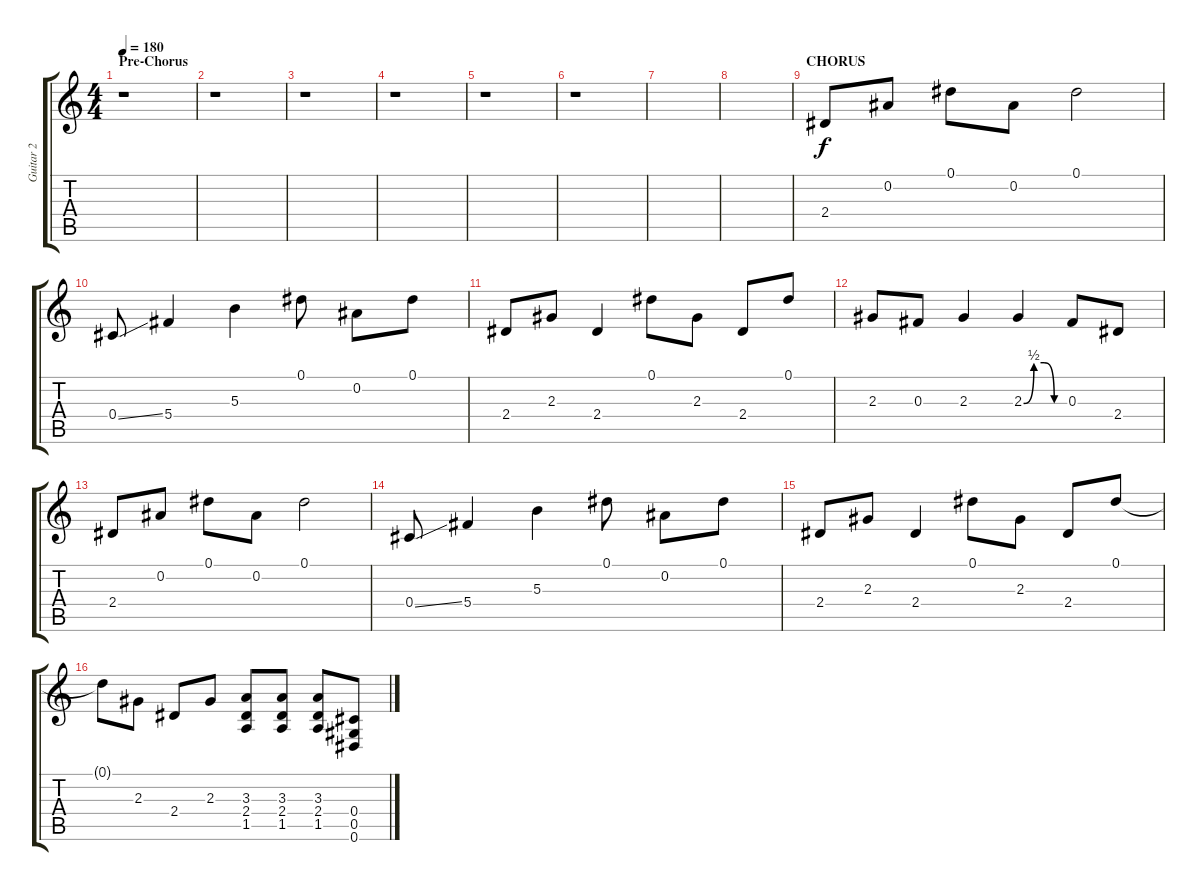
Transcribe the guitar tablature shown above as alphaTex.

\track ("Guitar 2" "Guitar 2") {instrument distortionguitar}
\staff {score tabs}
\tuning (Eb4 Bb3 Gb3 Db3 Ab2 Eb2) {hide}
\ts (4 4)
\section ("" "Pre-Chorus")
\tempo 180
\clef g2
\ks c
r.1{dy f} |
r.1 |
r.1 |
r.1 |
r.1 |
r.1 |
|
|
\section ("" "CHORUS")
2.4.8{volume 10} 0.2.8 0.1.8 0.2.8 0.1.2 |
0.4{ss}.8 5.4.4 5.3.4 0.1.8 0.2.8 0.1.8 |
2.4.8 2.3.8 2.4.4 0.1.8 2.3.8 2.4.8 0.1.8 |
2.3.8 0.3.8 2.3.4 2.3{be (custom 0 0 15 2 30 2 45 0 60 0)}.4 0.3.8 2.4.8 |
2.4.8 0.2.8 0.1.8 0.2.8 0.1.2 |
0.4{ss}.8 5.4.4 5.3.4 0.1.8 0.2.8 0.1.8 |
2.4.8 2.3.8 2.4.4 0.1.8 2.3.8 2.4.8 0.1.8 |
0.1{t}.8 2.3.8 2.4.8 2.3.8 (3.3 2.4 1.5).8 (3.3 2.4 1.5).8 (3.3 2.4 1.5).8 (0.4 0.5 0.6).8
